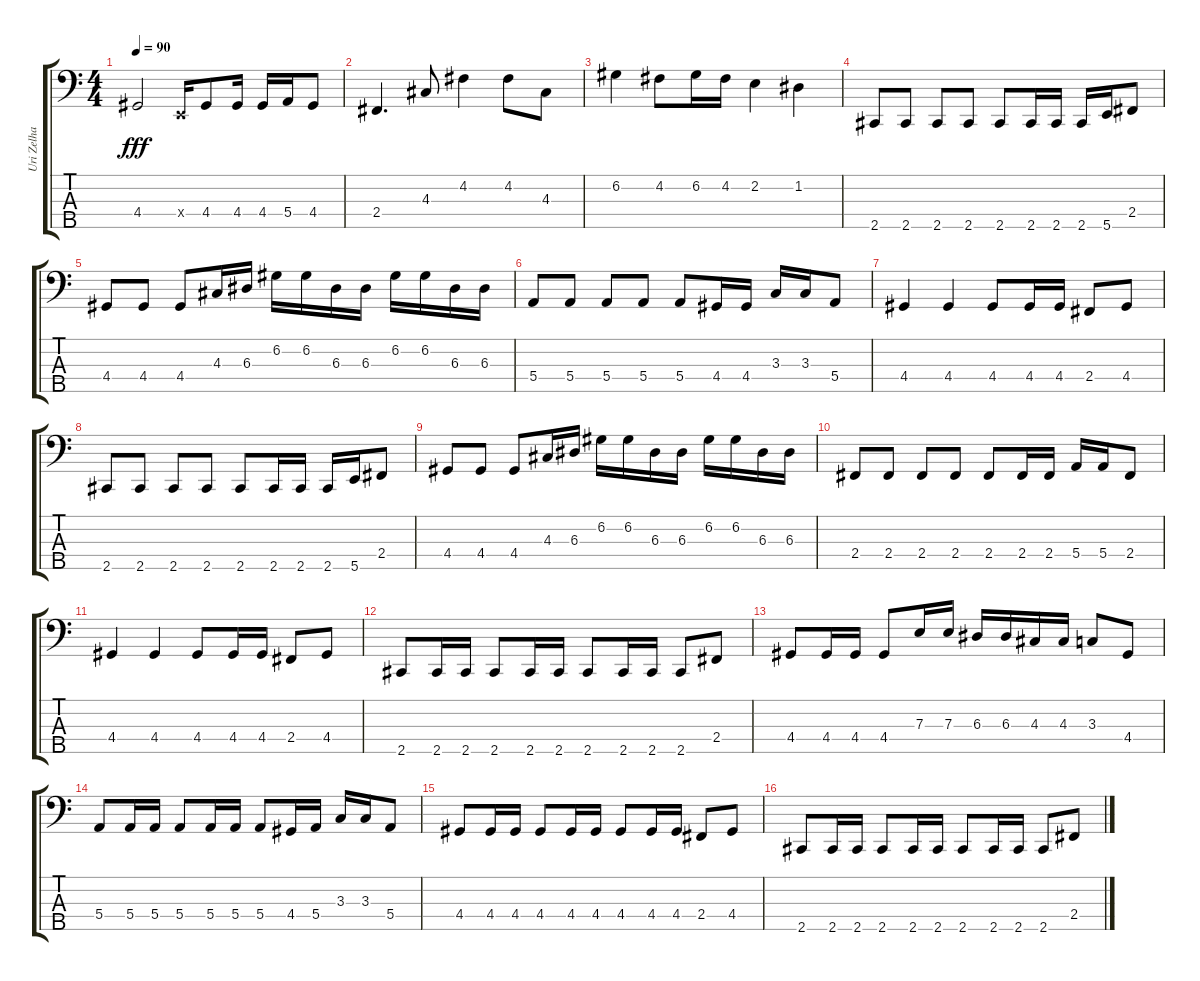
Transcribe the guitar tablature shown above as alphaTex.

\track ("Uri Zelha " "Uri Zelha ") {instrument electricbassfinger}
\staff {score tabs}
\tuning (G2 D2 A1 E1 B0) {hide}
\ts (4 4)
\tempo 90
\clef f4
\ks c
4.4.2{dy fff} 0.4{x}.16 4.4.8 4.4.16 4.4.16 5.4.16 4.4.8 |
2.4.4{d} 4.3.8 4.2.4 4.2.8 4.3.8 |
6.2.4 4.2.8 6.2.16 4.2.16 2.2.4 1.2.4 |
2.5.8 2.5.8 2.5.8 2.5.8 2.5.8 2.5.16 2.5.16 2.5.16 5.5.16 2.4.8 |
4.4.8 4.4.8 4.4.8 4.3.16 6.3.16 6.2.16 6.2.16 6.3.16 6.3.16 6.2.16 6.2.16 6.3.16 6.3.16 |
5.4.8 5.4.8 5.4.8 5.4.8 5.4.8 4.4.16 4.4.16 3.3.16 3.3.16 5.4.8 |
4.4.4 4.4.4 4.4.8 4.4.16 4.4.16 2.4.8 4.4.8 |
2.5.8 2.5.8 2.5.8 2.5.8 2.5.8 2.5.16 2.5.16 2.5.16 5.5.16 2.4.8 |
4.4.8 4.4.8 4.4.8 4.3.16 6.3.16 6.2.16 6.2.16 6.3.16 6.3.16 6.2.16 6.2.16 6.3.16 6.3.16 |
2.4.8 2.4.8 2.4.8 2.4.8 2.4.8 2.4.16 2.4.16 5.4.16 5.4.16 2.4.8 |
4.4.4 4.4.4 4.4.8 4.4.16 4.4.16 2.4.8 4.4.8 |
2.5.8 2.5.16 2.5.16 2.5.8 2.5.16 2.5.16 2.5.8 2.5.16 2.5.16 2.5.8 2.4.8 |
4.4.8 4.4.16 4.4.16 4.4.8 7.3.16 7.3.16 6.3.16 6.3.16 4.3.16 4.3.16 3.3.8 4.4.8 |
5.4.8 5.4.16 5.4.16 5.4.8 5.4.16 5.4.16 5.4.8 4.4.16 5.4.16 3.3.16 3.3.16 5.4.8 |
4.4.8 4.4.16 4.4.16 4.4.8 4.4.16 4.4.16 4.4.8 4.4.16 4.4.16 2.4.8 4.4.8 |
2.5.8 2.5.16 2.5.16 2.5.8 2.5.16 2.5.16 2.5.8 2.5.16 2.5.16 2.5.8 2.4.8
